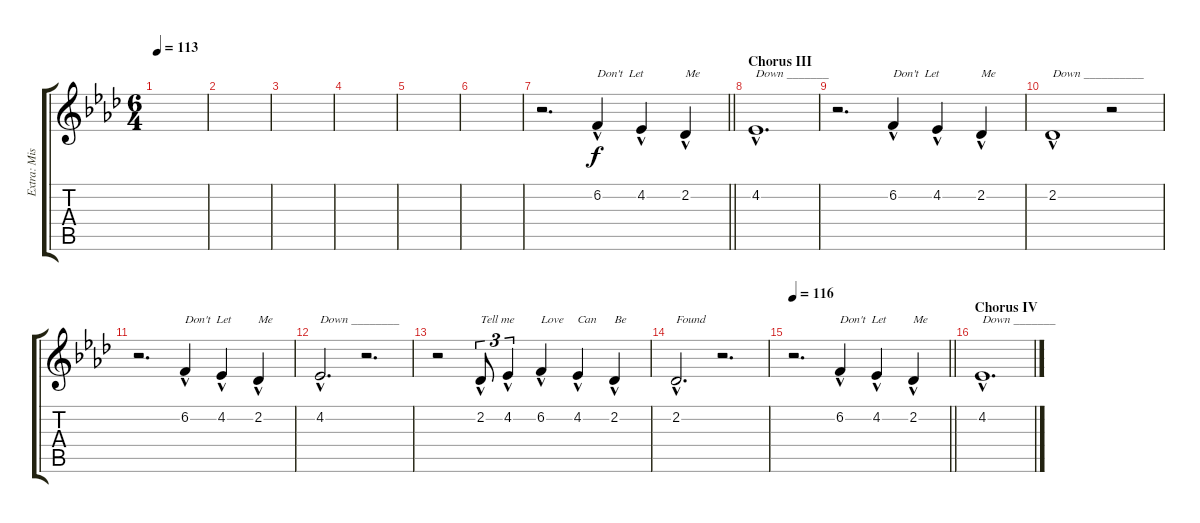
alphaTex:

\track ("Extra: Misc" "Extra: Mis") {instrument choiraahs}
\staff {score tabs}
\tuning (E4 B3 G3 D3 A2 E2) {hide}
\ts (6 4)
\tempo 113
\clef g2
\ks ab
|
|
|
|
|
|
\barLineRight lightlight
r.2{d instrument choiraahs} 6.2{hac}.4{txt "Don't  Let" dy f} 4.2{hac}.4 2.2{hac}.4{txt "Me"} |
\section ("" "Chorus III")
4.2{hac}.1{d txt "Down _______"} |
r.2{d} 6.2{hac}.4{txt "Don't  Let"} 4.2{hac}.4 2.2{hac}.4{txt "Me"} |
2.2{hac}.1{txt "Down __________"} r.2 |
r.2{d} 6.2{hac}.4{txt "Don't  Let"} 4.2{hac}.4 2.2{hac}.4{txt "Me"} |
4.2{hac}.2{d txt "Down ________"} r.2{d} |
r.2 2.2{hac}.8{tu (3 2) txt "Tell me"} 4.2{hac}.4{tu (3 2)} 6.2{hac}.4{txt "Love"} 4.2{hac}.4{txt "Can"} 2.2{hac}.4{txt "Be"} |
2.2{hac}.2{d txt "Found"} r.2{d} |
\tempo 116
\barLineRight lightlight
r.2{d} 6.2{hac}.4{txt "Don't  Let"} 4.2{hac}.4 2.2{hac}.4{txt "Me"} |
\section ("" "Chorus IV")
4.2{hac}.1{d txt "Down _______"}
